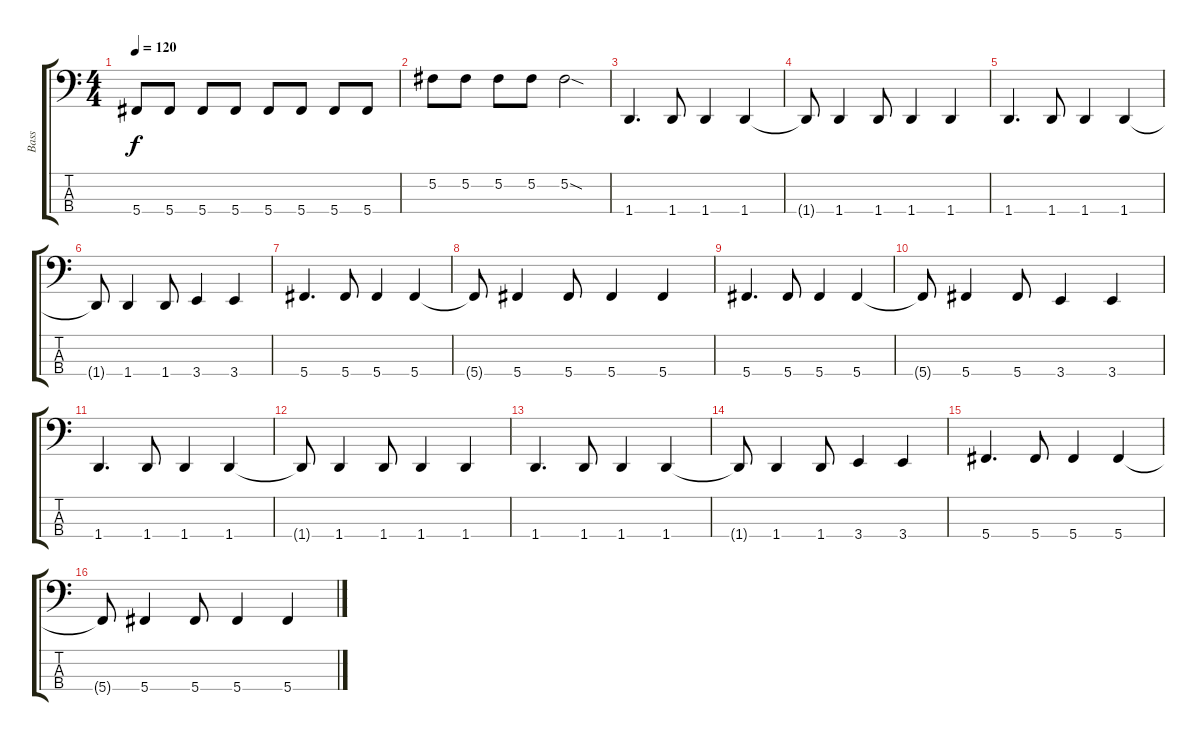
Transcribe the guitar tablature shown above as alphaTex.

\track ("Bass" "Bass") {instrument electricbassfinger}
\staff {score tabs}
\tuning (Gb2 Db2 Ab1 Db1) {hide}
\ts (4 4)
\tempo 120
\clef f4
\ks c
5.4.8{dy f} 5.4.8 5.4.8 5.4.8 5.4.8 5.4.8 5.4.8 5.4.8 |
5.2.8 5.2.8 5.2.8 5.2.8 5.2{sod}.2 |
1.4.4{d} 1.4.8 1.4.4 1.4.4 |
1.4{t}.8 1.4.4 1.4.8 1.4.4 1.4.4 |
1.4.4{d} 1.4.8 1.4.4 1.4.4 |
1.4{t}.8 1.4.4 1.4.8 3.4.4 3.4.4 |
5.4.4{d} 5.4.8 5.4.4 5.4.4 |
5.4{t}.8 5.4.4 5.4.8 5.4.4 5.4.4 |
5.4.4{d} 5.4.8 5.4.4 5.4.4 |
5.4{t}.8 5.4.4 5.4.8 3.4.4 3.4.4 |
1.4.4{d} 1.4.8 1.4.4 1.4.4 |
1.4{t}.8 1.4.4 1.4.8 1.4.4 1.4.4 |
1.4.4{d} 1.4.8 1.4.4 1.4.4 |
1.4{t}.8 1.4.4 1.4.8 3.4.4 3.4.4 |
5.4.4{d} 5.4.8 5.4.4 5.4.4 |
5.4{t}.8 5.4.4 5.4.8 5.4.4 5.4.4
